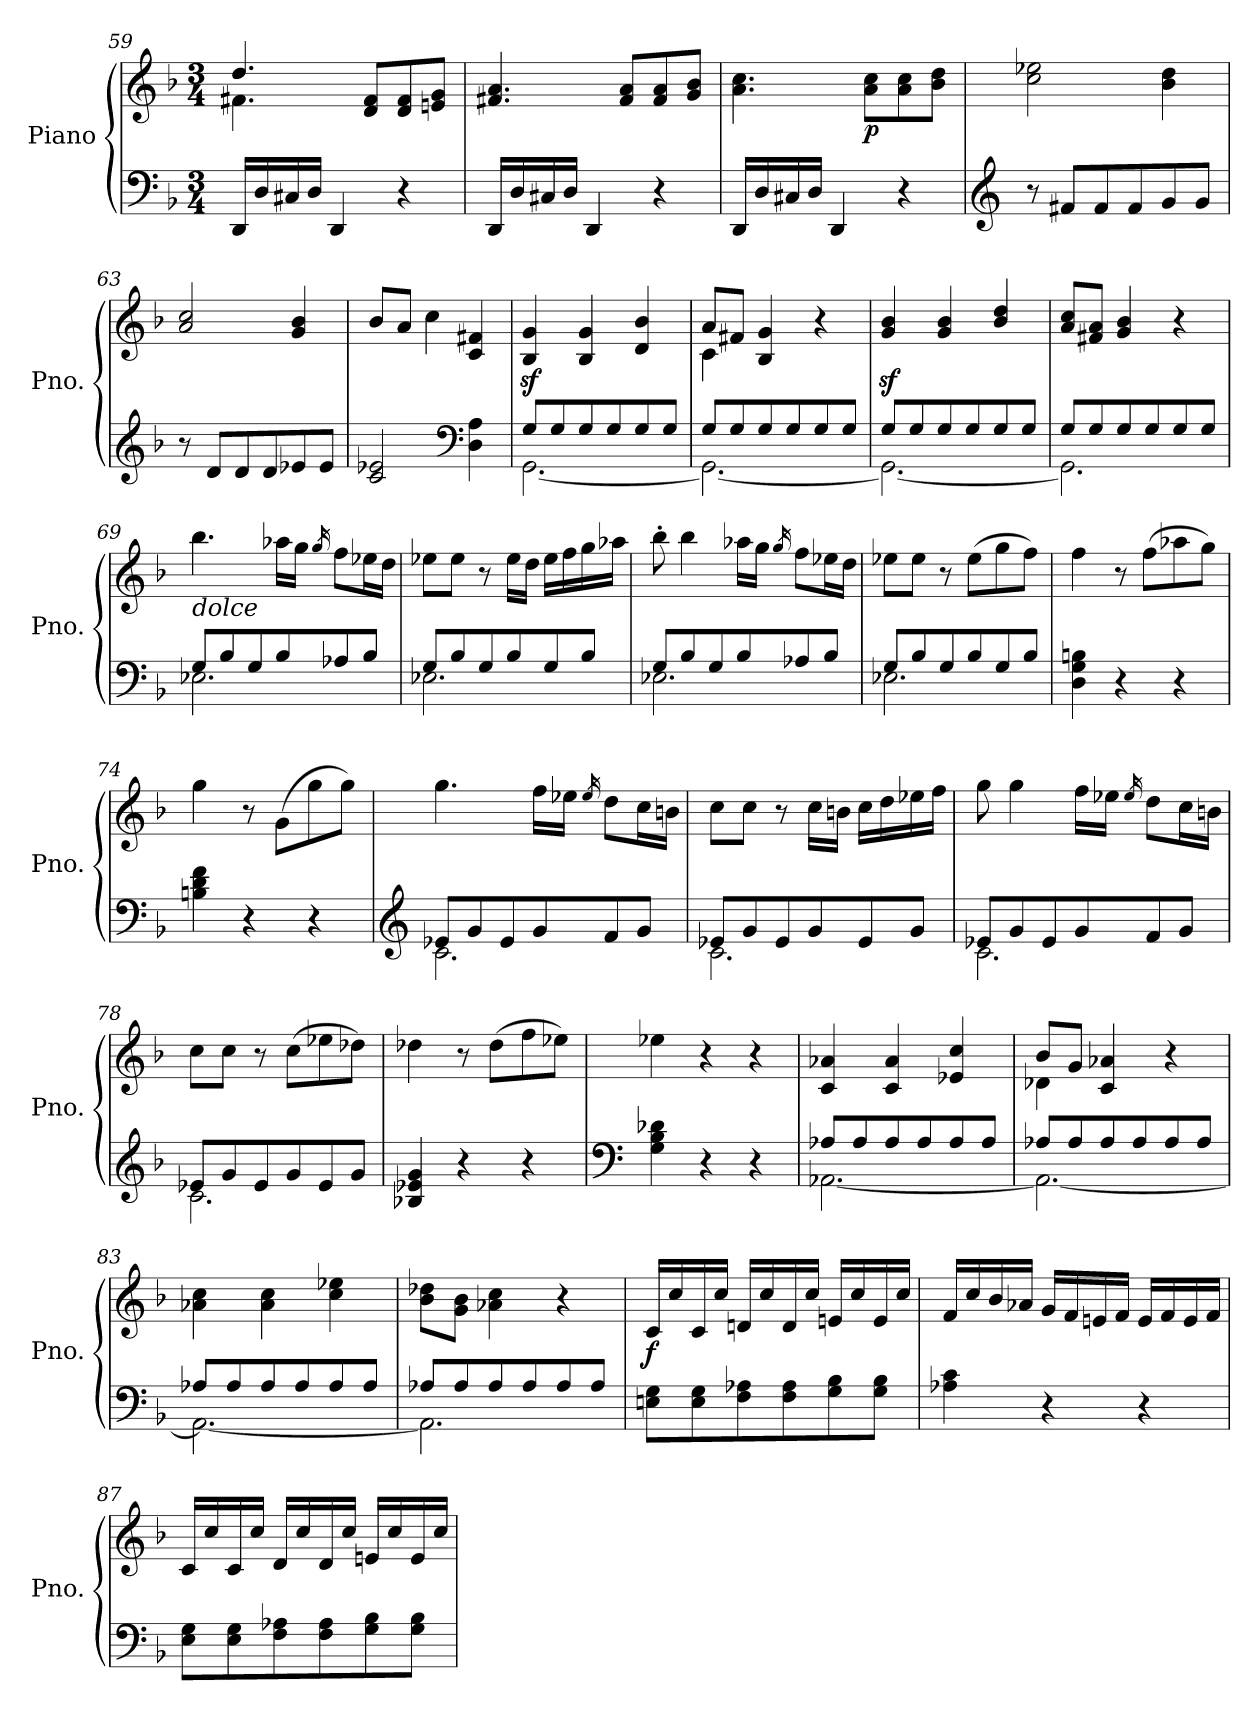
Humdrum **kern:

**kern	**kern	**dynam
*part1	*part1	*part1
*staff2	*staff1	*staff1/2
*I"Piano	*	*
*I'Pno.	*	*
*clefF4	*clefG2	*
*k[b-]	*k[b-]	*
*F:	*F:	*
*M3/4	*M3/4	*
=59	=59	=59
*	*^	*
16DD/LL	4.dd/	4.f#X\	.
16D/	.	.	.
16C#X/	.	.	.
16D/JJ	.	.	.
4DD/	.	.	.
.	8d/ 8f#/L	8ryy	.
4r	8d/ 8f#/	4ryy	.
.	8en/ 8g/J	.	.
*	*v	*v	*
=60	=60	=60
16DD/LL	4.f#X/ 4.a/	.
16D/	.	.
16C#X/	.	.
16D/JJ	.	.
4DD/	.	.
.	8f#/ 8a/L	.
4r	8f#/ 8a/	.
.	8g/ 8b-/J	.
=61	=61	=61
16DD/LL	4.a\ 4.cc\	.
16D/	.	.
16C#X/	.	.
16D/JJ	.	.
4DD/	.	.
!	!	!LO:DY:b
.	8a\ 8cc\L	p
4r	8a\ 8cc\	.
.	8b-\ 8dd\J	.
=62	=62	=62
*clefG2	*	*
8r	2cc\ 2ee-X\	.
8f#X/L	.	.
8f#/	.	.
8f#/	.	.
8g/	4b-\ 4dd\	.
8g/J	.	.
!!LO:LB:g=z
=63	=63	=63
8r	2a/ 2cc/	.
8d/L	.	.
8d/	.	.
8d/	.	.
8e-X/	4g/ 4b-/	.
8e-/J	.	.
=64	=64	=64
2c/ 2e-X/	8b-/L	.
.	8a/J	.
.	4cc\	.
*clefF4	*	*
4D\ 4A\	4c/ 4f#X/	.
=65	=65	=65
*^	*	*
8G/L	[2.GG\	4B-/z< 4g/z<	.
8G/	.	.	.
8G/	.	4B-/ 4g/	.
8G/	.	.	.
8G/	.	4d/ 4b-/	.
8G/J	.	.	.
=66	=66	=66	=66
*	*	*^	*
8G/L	2.GG\_	8a/L	4c\	.
8G/	.	8f#X/J	.	.
8G/	.	4B-/ 4g/	4ryy	.
8G/	.	.	.	.
8G/	.	4r	4ryy	.
8G/J	.	.	.	.
*	*	*v	*v	*
=67	=67	=67	=67
8G/L	2.GG\_	4g/z< 4b-/z<	.
8G/	.	.	.
8G/	.	4g/ 4b-/	.
8G/	.	.	.
8G/	.	4b-/ 4dd/	.
8G/J	.	.	.
=68	=68	=68	=68
8G/L	2.GG\]	8a/ 8cc/L	.
8G/	.	8f#X/ 8a/J	.
8G/	.	4g/ 4b-/	.
8G/	.	.	.
8G/	.	4r	.
8G/J	.	.	.
!!LO:LB:g=z
=69	=69	=69	=69
!	!	!LO:TX:b:i:t=dolce	!
8G/L	2.E-X\	4.bb-\	.
8B-/	.	.	.
8G/	.	.	.
8B-/	.	16aa-X\LL	.
.	.	16gg\JJ	.
.	.	16qgg/	.
8A-X/	.	8ff\L	.
8B-/J	.	16ee-X\L	.
.	.	16dd\JJ	.
=70	=70	=70	=70
8G/L	2.E-X\	8ee-X\L	.
8B-/	.	8ee-\J	.
8G/	.	8r	.
8B-/	.	16ee-\LL	.
.	.	16dd\JJ	.
8G/	.	16ee-\LL	.
.	.	16ff\	.
8B-/J	.	16gg\	.
.	.	16aa-X\JJ	.
=71	=71	=71	=71
8G/L	2.E-X\	8bb-'\	.
8B-/	.	4bb-\	.
8G/	.	.	.
8B-/	.	16aa-X\LL	.
.	.	16gg\JJ	.
.	.	16qgg/	.
8A-X/	.	8ff\L	.
8B-/J	.	16ee-X\L	.
.	.	16dd\JJ	.
=72	=72	=72	=72
8G/L	2.E-X\	8ee-X\L	.
8B-/	.	8ee-\J	.
8G/	.	8r	.
8B-/	.	(8ee-\L	.
8G/	.	8gg\	.
8B-/J	.	8ff\J)	.
*v	*v	*	*
=73	=73	=73
4D\ 4G\ 4Bn\	4ff\	.
4r	8r	.
.	(8ff\L	.
4r	8aa-X\	.
.	8gg\J)	.
!!LO:LB:g=z
=74	=74	=74
4Bn\ 4d\ 4f\	4gg\	.
4r	8r	.
.	(8g\L	.
4r	8gg\	.
.	8gg\J)	.
=75	=75	=75
*clefG2	*	*
*^	*	*
8e-X/L	2.c\	4.gg\	.
8g/	.	.	.
8e-/	.	.	.
8g/	.	16ff\LL	.
.	.	16ee-X\JJ	.
.	.	16qee-/	.
8f/	.	8dd\L	.
8g/J	.	16cc\L	.
.	.	16bn\JJ	.
=76	=76	=76	=76
8e-X/L	2.c\	8cc\L	.
8g/	.	8cc\J	.
8e-/	.	8r	.
8g/	.	16cc\LL	.
.	.	16bn\JJ	.
8e-/	.	16cc\LL	.
.	.	16dd\	.
8g/J	.	16ee-X\	.
.	.	16ff\JJ	.
=77	=77	=77	=77
8e-X/L	2.c\	8gg\	.
8g/	.	4gg\	.
8e-/	.	.	.
8g/	.	16ff\LL	.
.	.	16ee-X\JJ	.
.	.	16qee-/	.
8f/	.	8dd\L	.
8g/J	.	16cc\L	.
.	.	16bn\JJ	.
!!LO:LB:g=z
=78	=78	=78	=78
8e-X/L	2.c\	8cc\L	.
8g/	.	8cc\J	.
8e-/	.	8r	.
8g/	.	(8cc\L	.
8e-/	.	8ee-X\	.
8g/J	.	8dd-X\J)	.
*v	*v	*	*
=79	=79	=79
4B-X/ 4e-X/ 4g/	4dd-X\	.
4r	8r	.
.	(8dd-\L	.
4r	8ff\	.
.	8ee-X\J)	.
=80	=80	=80
*clefF4	*	*
4G\ 4B-\ 4d-X\	4ee-X\	.
4r	4r	.
4r	4r	.
!!LO:PB:g=z
=81	=81	=81
*^	*	*
8A-X/L	[2.AA-X\	4c/ 4a-X/	.
8A-/	.	.	.
8A-/	.	4c/ 4a-/	.
8A-/	.	.	.
8A-/	.	4e-X/ 4cc/	.
8A-/J	.	.	.
=82	=82	=82	=82
*	*	*^	*
8A-X/L	2.AA-\_	8b-/L	4d-X\	.
8A-/	.	8g/J	.	.
8A-/	.	4c/ 4a-X/	4ryy	.
8A-/	.	.	.	.
8A-/	.	4r	4ryy	.
8A-/J	.	.	.	.
*	*	*v	*v	*
=83	=83	=83	=83
8A-X/L	2.AA-\_	4a-X\ 4cc\	.
8A-/	.	.	.
8A-/	.	4a-\ 4cc\	.
8A-/	.	.	.
8A-/	.	4cc\ 4ee-X\	.
8A-/J	.	.	.
=84	=84	=84	=84
8A-X/L	2.AA-\]	8b-\ 8dd-X\L	.
8A-/	.	8g\ 8b-\J	.
8A-/	.	4a-X\ 4cc\	.
8A-/	.	.	.
8A-/	.	4r	.
8A-/J	.	.	.
*v	*v	*	*
=85	=85	=85
!	!	!LO:DY:b
8En\ 8G\L	16c/LL	f
.	16cc/	.
8E\ 8G\	16c/	.
.	16cc/JJ	.
8F\ 8A-X\	16dn/LL	.
.	16cc/	.
8F\ 8A-\	16d/	.
.	16cc/JJ	.
8G\ 8B-\	16en/LL	.
.	16cc/	.
8G\ 8B-\J	16e/	.
.	16cc/JJ	.
!!LO:LB:g=z
=86	=86	=86
4A-X\ 4c\	16f/LL	.
.	16cc/	.
.	16b-/	.
.	16a-X/JJ	.
4r	16g/LL	.
.	16f/	.
.	16en/	.
.	16f/JJ	.
4r	16e/LL	.
.	16f/	.
.	16e/	.
.	16f/JJ	.
=87	=87	=87
8E\ 8G\L	16c/LL	.
.	16cc/	.
8E\ 8G\	16c/	.
.	16cc/JJ	.
8F\ 8A-X\	16d/LL	.
.	16cc/	.
8F\ 8A-\	16d/	.
.	16cc/JJ	.
8G\ 8B-\	16en/LL	.
.	16cc/	.
8G\ 8B-\J	16e/	.
.	16cc/JJ	.
=	=	=
*-	*-	*-
